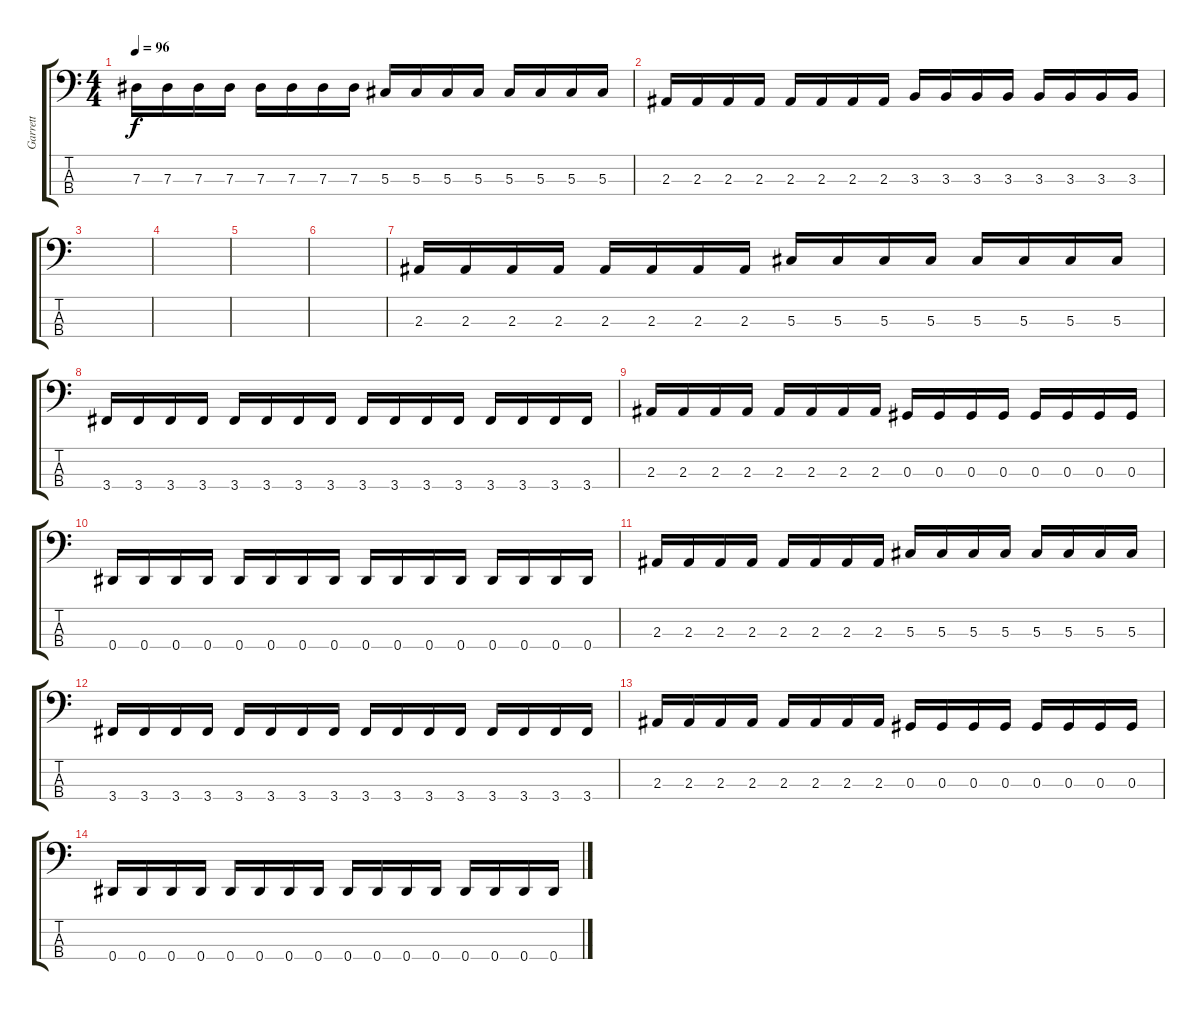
\track ("Garrett" "Garrett") {instrument electricbasspick}
\staff {score tabs}
\tuning (Gb2 Db2 Ab1 Eb1) {hide}
\ts (4 4)
\tempo 96
\clef f4
\ks c
7.3.16{dy f} 7.3.16 7.3.16 7.3.16 7.3.16 7.3.16 7.3.16 7.3.16 5.3.16 5.3.16 5.3.16 5.3.16 5.3.16 5.3.16 5.3.16 5.3.16 |
2.3.16 2.3.16 2.3.16 2.3.16 2.3.16 2.3.16 2.3.16 2.3.16 3.3.16 3.3.16 3.3.16 3.3.16 3.3.16 3.3.16 3.3.16 3.3.16 |
|
|
|
|
2.3.16 2.3.16 2.3.16 2.3.16 2.3.16 2.3.16 2.3.16 2.3.16 5.3.16 5.3.16 5.3.16 5.3.16 5.3.16 5.3.16 5.3.16 5.3.16 |
3.4.16 3.4.16 3.4.16 3.4.16 3.4.16 3.4.16 3.4.16 3.4.16 3.4.16 3.4.16 3.4.16 3.4.16 3.4.16 3.4.16 3.4.16 3.4.16 |
2.3.16 2.3.16 2.3.16 2.3.16 2.3.16 2.3.16 2.3.16 2.3.16 0.3.16 0.3.16 0.3.16 0.3.16 0.3.16 0.3.16 0.3.16 0.3.16 |
0.4.16 0.4.16 0.4.16 0.4.16 0.4.16 0.4.16 0.4.16 0.4.16 0.4.16 0.4.16 0.4.16 0.4.16 0.4.16 0.4.16 0.4.16 0.4.16 |
2.3.16 2.3.16 2.3.16 2.3.16 2.3.16 2.3.16 2.3.16 2.3.16 5.3.16 5.3.16 5.3.16 5.3.16 5.3.16 5.3.16 5.3.16 5.3.16 |
3.4.16 3.4.16 3.4.16 3.4.16 3.4.16 3.4.16 3.4.16 3.4.16 3.4.16 3.4.16 3.4.16 3.4.16 3.4.16 3.4.16 3.4.16 3.4.16 |
2.3.16 2.3.16 2.3.16 2.3.16 2.3.16 2.3.16 2.3.16 2.3.16 0.3.16 0.3.16 0.3.16 0.3.16 0.3.16 0.3.16 0.3.16 0.3.16 |
0.4.16 0.4.16 0.4.16 0.4.16 0.4.16 0.4.16 0.4.16 0.4.16 0.4.16 0.4.16 0.4.16 0.4.16 0.4.16 0.4.16 0.4.16 0.4.16
